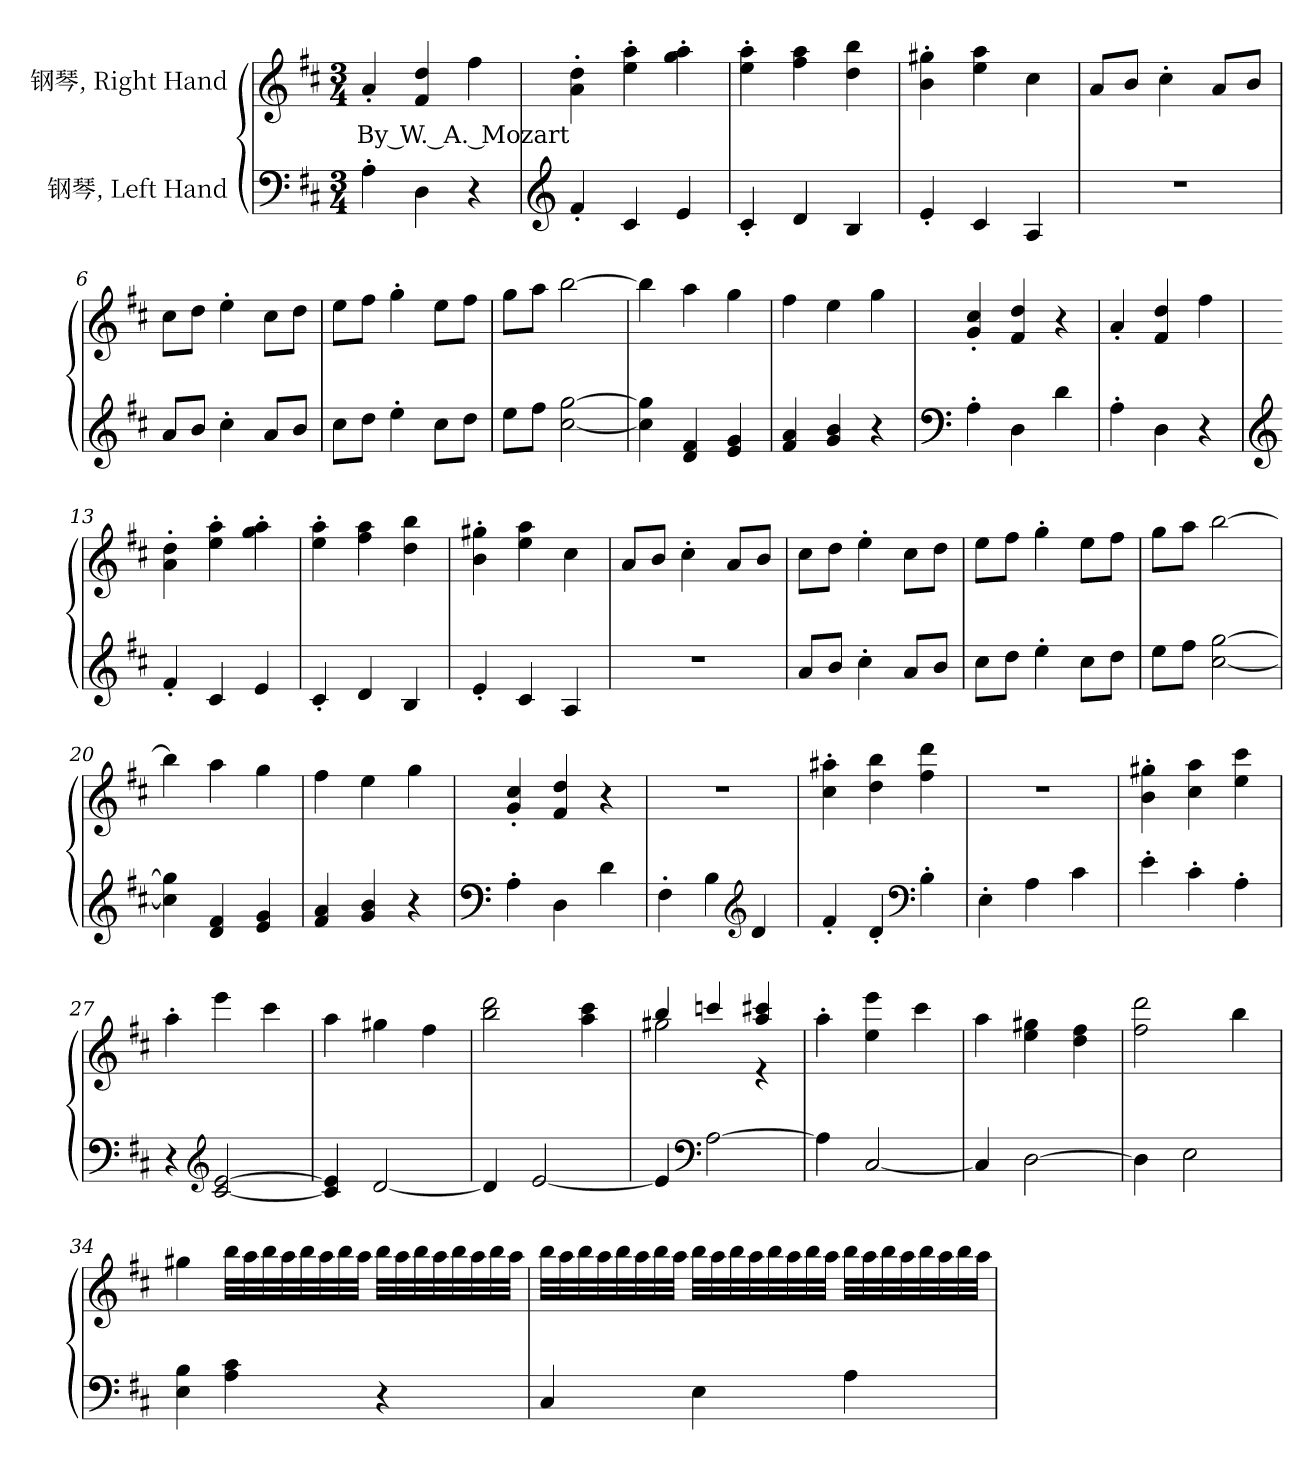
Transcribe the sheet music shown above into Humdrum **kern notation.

**kern	**kern	**text
*part2	*part1	*part1
*staff2	*staff1	*staff1
*I"钢琴, Left Hand	*I"钢琴, Right Hand	*
*clefF4	*clefG2	*
*k[f#c#]	*k[f#c#]	*
*M3/4	*M3/4	*
*MM110	*MM110	*
=1	=1	=1
4A'\	4a'/	By W. A. Mozart
4D\	4f#/ 4dd/	.
4r	4ff#\	.
=2	=2	=2
*clefG2	*	*
4f#'/	4a\' 4dd\'	.
4c#/	4ee\' 4aa\'	.
4e/	4gg\' 4aa\'	.
=3	=3	=3
4c#'/	4ee\' 4aa\'	.
4d/	4ff#\ 4aa\	.
4B/	4dd\ 4bb\	.
=4	=4	=4
4e'/	4b\' 4gg#X\'	.
4c#/	4ee\ 4aa\	.
4A/	4cc#\	.
=5	=5	=5
2.r	8a/L	.
.	8b/J	.
.	4cc#'\	.
.	8a/L	.
.	8b/J	.
!!LO:LB:g=z
=6	=6	=6
8a/L	8cc#\L	.
8b/J	8dd\J	.
4cc#'\	4ee'\	.
8a/L	8cc#\L	.
8b/J	8dd\J	.
=7	=7	=7
8cc#\L	8ee\L	.
8dd\J	8ff#\J	.
4ee'\	4gg'\	.
8cc#\L	8ee\L	.
8dd\J	8ff#\J	.
=8	=8	=8
8ee\L	8gg\L	.
8ff#\J	8aa\J	.
[2cc#\ [2gg\	[2bb\	.
=9	=9	=9
4cc#\] 4gg\]	4bb\]	.
4d/ 4f#/	4aa\	.
4e/ 4g/	4gg\	.
=10	=10	=10
4f#/ 4a/	4ff#\	.
4g/ 4b/	4ee\	.
4r	4gg\	.
=11	=11	=11
*clefF4	*	*
4A'\	4g/' 4cc#/'	.
4D\	4f#/ 4dd/	.
4d\	4r	.
=12	=12	=12
4A'\	4a'/	.
4D\	4f#/ 4dd/	.
4r	4ff#\	.
=13	=13	=13
*clefG2	*	*
4f#'/	4a\' 4dd\'	.
4c#/	4ee\' 4aa\'	.
4e/	4gg\' 4aa\'	.
!!LO:LB:g=z
=14	=14	=14
4c#'/	4ee\' 4aa\'	.
4d/	4ff#\ 4aa\	.
4B/	4dd\ 4bb\	.
=15	=15	=15
4e'/	4b\' 4gg#X\'	.
4c#/	4ee\ 4aa\	.
4A/	4cc#\	.
=16	=16	=16
2.r	8a/L	.
.	8b/J	.
.	4cc#'\	.
.	8a/L	.
.	8b/J	.
=17	=17	=17
8a/L	8cc#\L	.
8b/J	8dd\J	.
4cc#'\	4ee'\	.
8a/L	8cc#\L	.
8b/J	8dd\J	.
=18	=18	=18
8cc#\L	8ee\L	.
8dd\J	8ff#\J	.
4ee'\	4gg'\	.
8cc#\L	8ee\L	.
8dd\J	8ff#\J	.
=19	=19	=19
8ee\L	8gg\L	.
8ff#\J	8aa\J	.
[2cc#\ [2gg\	[2bb\	.
=20	=20	=20
4cc#\] 4gg\]	4bb\]	.
4d/ 4f#/	4aa\	.
4e/ 4g/	4gg\	.
=21	=21	=21
4f#/ 4a/	4ff#\	.
4g/ 4b/	4ee\	.
4r	4gg\	.
!!LO:LB:g=z
=22	=22	=22
*clefF4	*	*
4A'\	4g/' 4cc#/'	.
4D\	4f#/ 4dd/	.
4d\	4r	.
=23	=23	=23
4F#'\	2.r	.
4B\	.	.
*clefG2	*	*
4d/	.	.
=24	=24	=24
4f#'/	4cc#\' 4aa#X\'	.
4d'/	4dd\ 4bb\	.
*clefF4	*	*
4B'\	4ff#\ 4ddd\	.
=25	=25	=25
4E'\	2.r	.
4A\	.	.
4c#\	.	.
=26	=26	=26
4e'\	4b\' 4gg#X\'	.
4c#'\	4cc#\ 4aa\	.
4A'\	4ee\ 4ccc#\	.
=27	=27	=27
4r	4aa'\	.
*clefG2	*	*
[2c#/ [2e/	4eee\	.
.	4ccc#\	.
=28	=28	=28
4c#/] 4e/]	4aa\	.
[2d/	4gg#X\	.
.	4ff#\	.
=29	=29	=29
4d/]	2bb\ 2ddd\	.
[2e/	.	.
.	4aa\ 4ccc#\	.
!!LO:LB:g=z
=30	=30	=30
*	*^	*
4e/]	4bb/	2gg#X\	.
*clefF4	*	*	*
[2A\	4cccn/	.	.
.	4aa/ 4ccc#X/	4r	.
*	*v	*v	*
=31	=31	=31
4A\]	4aa'\	.
[2C#/	4ee\ 4eee\	.
.	4ccc#\	.
=32	=32	=32
4C#/]	4aa\	.
[2D\	4ee\ 4gg#X\	.
.	4dd\ 4ff#\	.
=33	=33	=33
4D\]	2ff#\ 2ddd\	.
2E\	.	.
.	4bb\	.
!!LO:LB:g=z
=34	=34	=34
4E\ 4B\	4gg#X\	.
4A\ 4c#\	32bb\LLL	.
.	32aa\	.
.	32bb\	.
.	32aa\	.
.	32bb\	.
.	32aa\	.
.	32bb\	.
.	32aa\JJJ	.
4r	32bb\LLL	.
.	32aa\	.
.	32bb\	.
.	32aa\	.
.	32bb\	.
.	32aa\	.
.	32bb\	.
.	32aa\JJJ	.
!!LO:PB:g=z
=35	=35	=35
4C#/	32bb\LLL	.
.	32aa\	.
.	32bb\	.
.	32aa\	.
.	32bb\	.
.	32aa\	.
.	32bb\	.
.	32aa\JJJ	.
4E\	32bb\LLL	.
.	32aa\	.
.	32bb\	.
.	32aa\	.
.	32bb\	.
.	32aa\	.
.	32bb\	.
.	32aa\JJJ	.
4A\	32bb\LLL	.
.	32aa\	.
.	32bb\	.
.	32aa\	.
.	32bb\	.
.	32aa\	.
.	32bb\	.
.	32aa\JJJ	.
=	=	=
*-	*-	*-
